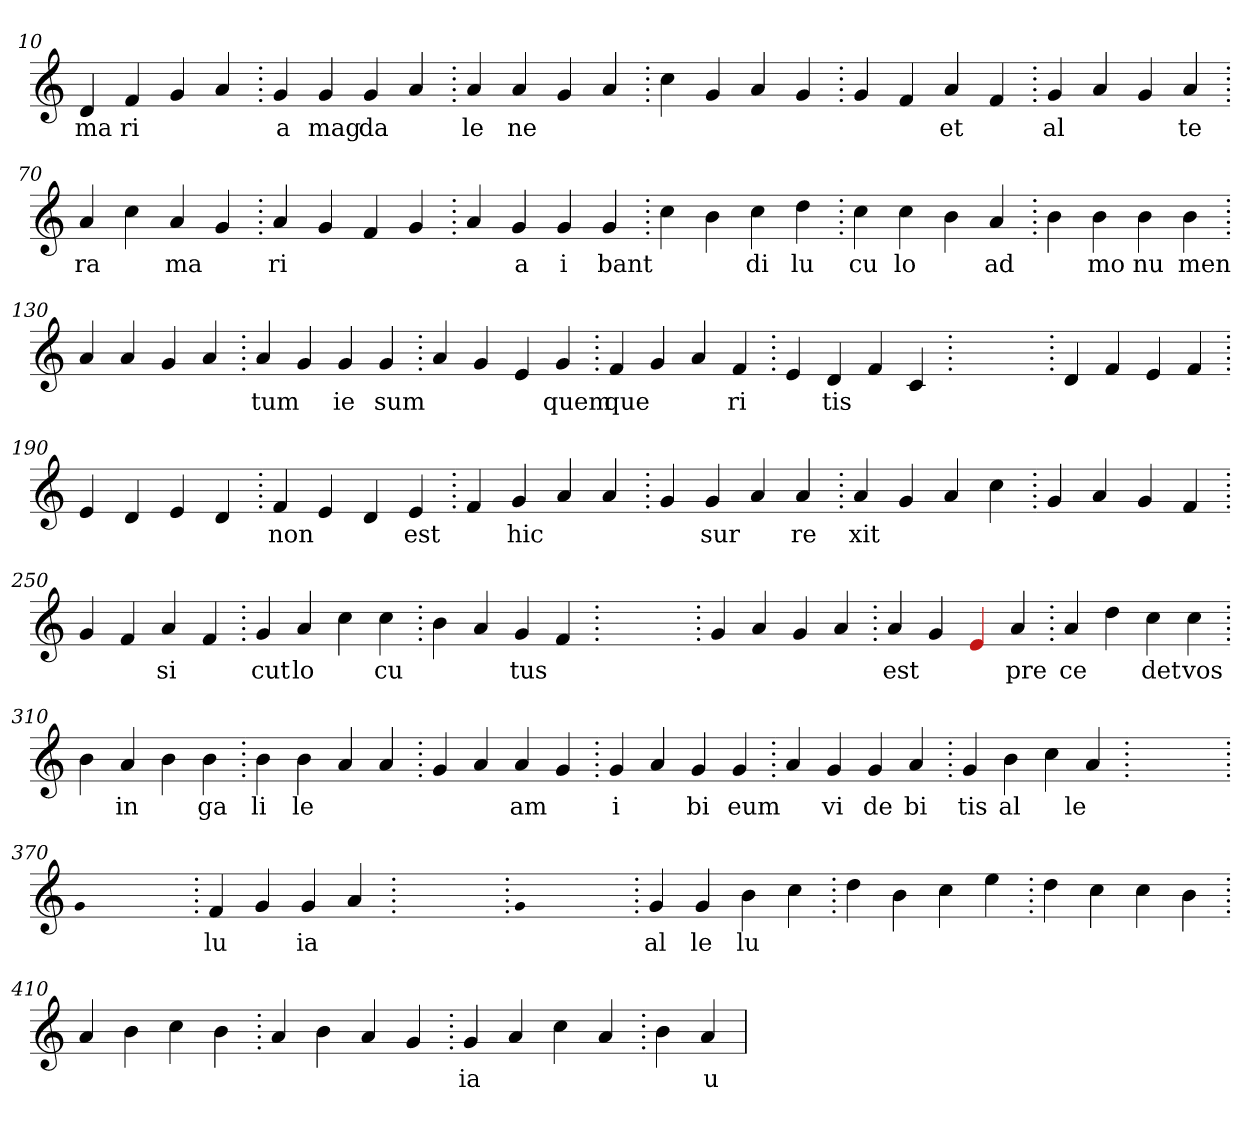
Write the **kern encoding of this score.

**kern	**text
*part1	*part1
*staff1	*staff1
*clefG2	*
=10.	=10.
4d	ma
4f	ri
4g	.
4a	.
=20.	=20.
4g	a
4g	mag
4g	da
4a	.
=30.	=30.
4a	le
4a	ne
4g	.
4a	.
=40.	=40.
4cc	.
4g	.
4a	.
4g	.
=50.	=50.
4g	.
4f	.
4a	et
4f	.
=60.	=60.
4g	al
4a	.
4g	.
4a	te
=70.	=70.
4a	ra
4cc	.
4a	ma
4g	.
=80.	=80.
4a	ri
4g	.
4f	.
4g	.
=90.	=90.
4a	.
4g	a
4g	i
4g	bant
=100.	=100.
4cc	.
4b	.
4cc	di
4dd	lu
=110.	=110.
4cc	cu
4cc	lo
4b	.
4a	ad
=120.	=120.
4b	.
4b	mo
4b	nu
4b	men
=130.	=130.
4a	.
4a	.
4g	.
4a	.
=140.	=140.
4a	tum
4g	.
4g	ie
4g	sum
=150.	=150.
4a	.
4g	.
4e	.
4g	quem
=160.	=160.
4f	que
4g	.
4a	.
4f	ri
=170.	=170.
4e	.
4d	tis
4f	.
4c	.
=180.	=180.
1ryy	.
=180.	=180.
4d	.
4f	.
4e	.
4f	.
=190.	=190.
4e	.
4d	.
4e	.
4d	.
=200.	=200.
4f	non
4e	.
4d	.
4e	est
=210.	=210.
4f	.
4g	hic
4a	.
4a	.
=220.	=220.
4g	.
4g	sur
4a	.
4a	re
=230.	=230.
4a	xit
4g	.
4a	.
4cc	.
=240.	=240.
4g	.
4a	.
4g	.
4f	.
=250.	=250.
4g	.
4f	.
4a	si
4f	.
=260.	=260.
4g	cut
4a	lo
4cc	.
4cc	cu
=270.	=270.
4b	.
4a	.
4g	tus
4f	.
=280.	=280.
1ryy	.
=280.	=280.
4g	.
4a	.
4g	.
4a	.
=290.	=290.
4a	est
4g	.
4Re	.
4a	pre
=300.	=300.
4a	ce
4dd	.
4cc	det
4cc	vos
=310.	=310.
4b	.
4a	in
4b	.
4b	ga
=320.	=320.
4b	li
4b	le
4a	.
4a	.
=330.	=330.
4g	.
4a	.
4a	am
4g	.
=340.	=340.
4g	i
4a	.
4g	bi
4g	eum
=350.	=350.
4a	.
4g	vi
4g	de
4a	bi
=360.	=360.
4g	tis
4b	al
4cc	.
4a	le
=370.	=370.
1ryy	.
=370.	=370.
qqg	.
1ryy	.
=370.	=370.
4f	lu
4g	.
4g	ia
4a	.
=380.	=380.
1ryy	.
=380.	=380.
qqg	.
1ryy	.
=380.	=380.
4g	al
4g	le
4b	lu
4cc	.
=390.	=390.
4dd	.
4b	.
4cc	.
4ee	.
=400.	=400.
4dd	.
4cc	.
4cc	.
4b	.
=410.	=410.
4a	.
4b	.
4cc	.
4b	.
=420.	=420.
4a	.
4b	.
4a	.
4g	.
=430.	=430.
4g	ia
4a	.
4cc	.
4a	.
=440.	=440.
4b	.
4a	u
=	=
*-	*-
